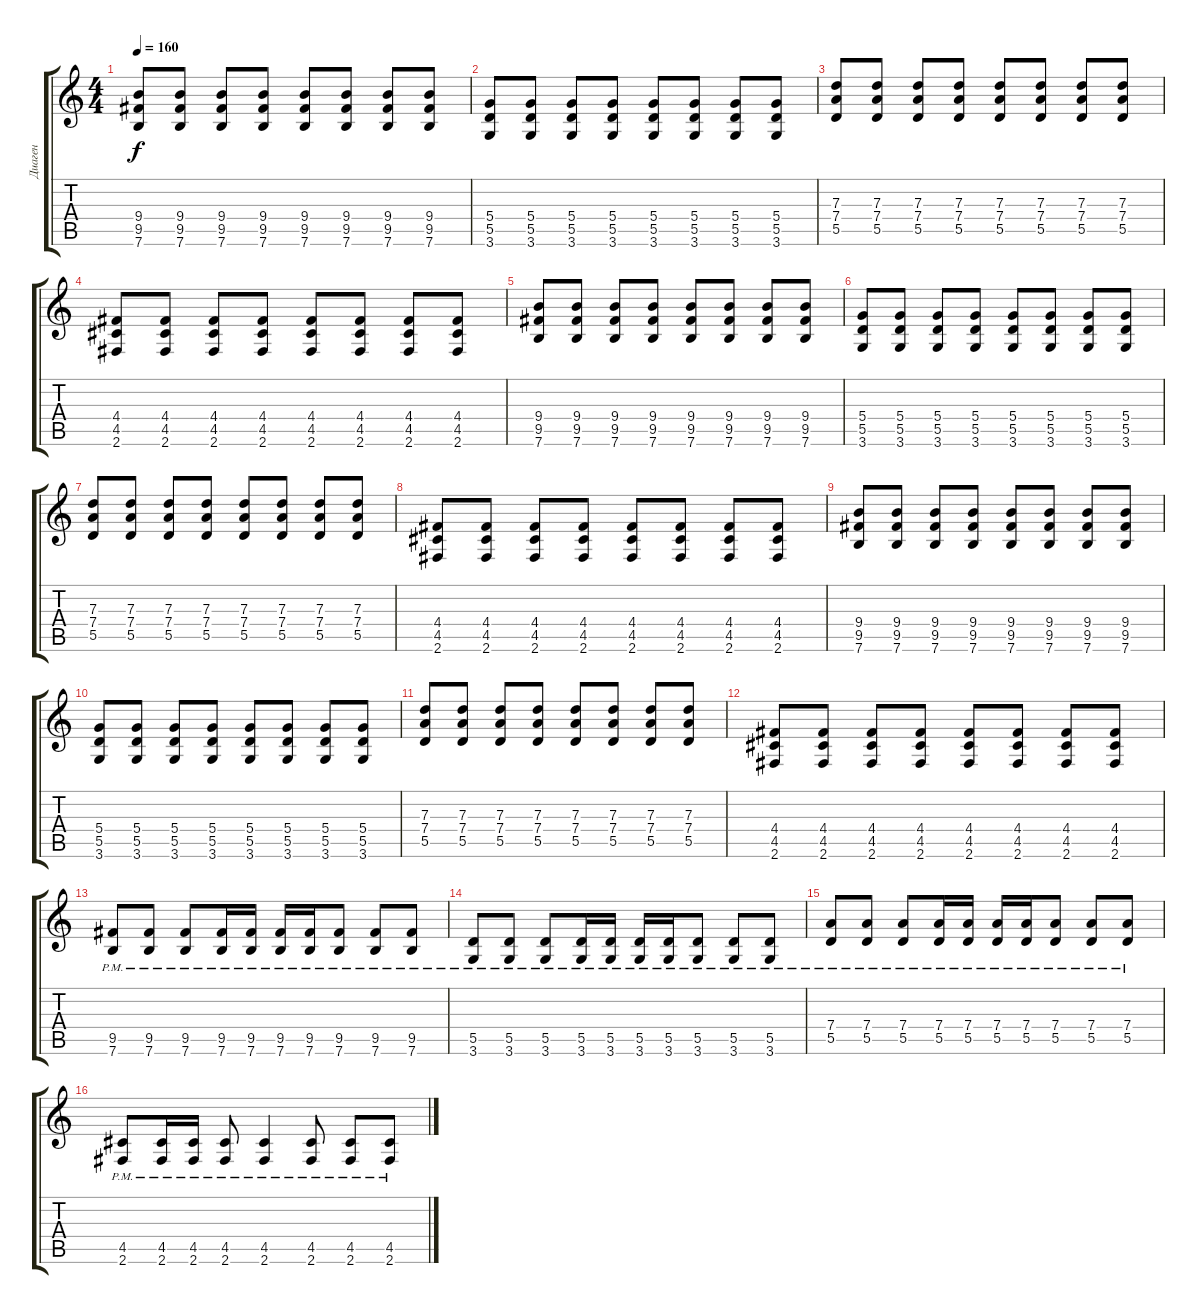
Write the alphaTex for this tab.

\track ("Диаген" "Диаген") {instrument distortionguitar}
\staff {score tabs}
\tuning (E4 B3 G3 D3 A2 E2) {hide}
\ts (4 4)
\tempo 160
\clef g2
\ks c
(9.4 9.5 7.6).8{dy f} (9.4 9.5 7.6).8 (9.4 9.5 7.6).8 (9.4 9.5 7.6).8 (9.4 9.5 7.6).8 (9.4 9.5 7.6).8 (9.4 9.5 7.6).8 (9.4 9.5 7.6).8 |
(5.4 5.5 3.6).8 (5.4 5.5 3.6).8 (5.4 5.5 3.6).8 (5.4 5.5 3.6).8 (5.4 5.5 3.6).8 (5.4 5.5 3.6).8 (5.4 5.5 3.6).8 (5.4 5.5 3.6).8 |
(7.3 7.4 5.5).8 (7.3 7.4 5.5).8 (7.3 7.4 5.5).8 (7.3 7.4 5.5).8 (7.3 7.4 5.5).8 (7.3 7.4 5.5).8 (7.3 7.4 5.5).8 (7.3 7.4 5.5).8 |
(4.4 4.5 2.6).8 (4.4 4.5 2.6).8 (4.4 4.5 2.6).8 (4.4 4.5 2.6).8 (4.4 4.5 2.6).8 (4.4 4.5 2.6).8 (4.4 4.5 2.6).8 (4.4 4.5 2.6).8 |
(9.4 9.5 7.6).8 (9.4 9.5 7.6).8 (9.4 9.5 7.6).8 (9.4 9.5 7.6).8 (9.4 9.5 7.6).8 (9.4 9.5 7.6).8 (9.4 9.5 7.6).8 (9.4 9.5 7.6).8 |
(5.4 5.5 3.6).8 (5.4 5.5 3.6).8 (5.4 5.5 3.6).8 (5.4 5.5 3.6).8 (5.4 5.5 3.6).8 (5.4 5.5 3.6).8 (5.4 5.5 3.6).8 (5.4 5.5 3.6).8 |
(7.3 7.4 5.5).8 (7.3 7.4 5.5).8 (7.3 7.4 5.5).8 (7.3 7.4 5.5).8 (7.3 7.4 5.5).8 (7.3 7.4 5.5).8 (7.3 7.4 5.5).8 (7.3 7.4 5.5).8 |
(4.4 4.5 2.6).8 (4.4 4.5 2.6).8 (4.4 4.5 2.6).8 (4.4 4.5 2.6).8 (4.4 4.5 2.6).8 (4.4 4.5 2.6).8 (4.4 4.5 2.6).8 (4.4 4.5 2.6).8 |
(9.4 9.5 7.6).8 (9.4 9.5 7.6).8 (9.4 9.5 7.6).8 (9.4 9.5 7.6).8 (9.4 9.5 7.6).8 (9.4 9.5 7.6).8 (9.4 9.5 7.6).8 (9.4 9.5 7.6).8 |
(5.4 5.5 3.6).8 (5.4 5.5 3.6).8 (5.4 5.5 3.6).8 (5.4 5.5 3.6).8 (5.4 5.5 3.6).8 (5.4 5.5 3.6).8 (5.4 5.5 3.6).8 (5.4 5.5 3.6).8 |
(7.3 7.4 5.5).8 (7.3 7.4 5.5).8 (7.3 7.4 5.5).8 (7.3 7.4 5.5).8 (7.3 7.4 5.5).8 (7.3 7.4 5.5).8 (7.3 7.4 5.5).8 (7.3 7.4 5.5).8 |
(4.4 4.5 2.6).8 (4.4 4.5 2.6).8 (4.4 4.5 2.6).8 (4.4 4.5 2.6).8 (4.4 4.5 2.6).8 (4.4 4.5 2.6).8 (4.4 4.5 2.6).8 (4.4 4.5 2.6).8 |
(9.5{pm} 7.6{pm}).8 (9.5{pm} 7.6{pm}).8 (9.5{pm} 7.6{pm}).8 (9.5{pm} 7.6{pm}).16 (9.5{pm} 7.6{pm}).16 (9.5{pm} 7.6{pm}).16 (9.5{pm} 7.6{pm}).16 (9.5{pm} 7.6{pm}).8 (9.5{pm} 7.6{pm}).8 (9.5{pm} 7.6{pm}).8 |
(5.5{pm} 3.6{pm}).8 (5.5{pm} 3.6{pm}).8 (5.5{pm} 3.6{pm}).8 (5.5{pm} 3.6{pm}).16 (5.5{pm} 3.6{pm}).16 (5.5{pm} 3.6{pm}).16 (5.5{pm} 3.6{pm}).16 (5.5{pm} 3.6{pm}).8 (5.5{pm} 3.6{pm}).8 (5.5{pm} 3.6{pm}).8 |
(7.4{pm} 5.5{pm}).8 (7.4{pm} 5.5{pm}).8 (7.4{pm} 5.5{pm}).8 (7.4{pm} 5.5{pm}).16 (7.4{pm} 5.5{pm}).16 (7.4{pm} 5.5{pm}).16 (7.4{pm} 5.5{pm}).16 (7.4{pm} 5.5{pm}).8 (7.4{pm} 5.5{pm}).8 (7.4{pm} 5.5{pm}).8 |
(4.5{pm} 2.6{pm}).8 (4.5{pm} 2.6{pm}).16 (4.5{pm} 2.6{pm}).16 (4.5{pm} 2.6{pm}).8 (4.5{pm} 2.6{pm}).4 (4.5{pm} 2.6{pm}).8 (4.5{pm} 2.6{pm}).8 (4.5{pm} 2.6{pm}).8
